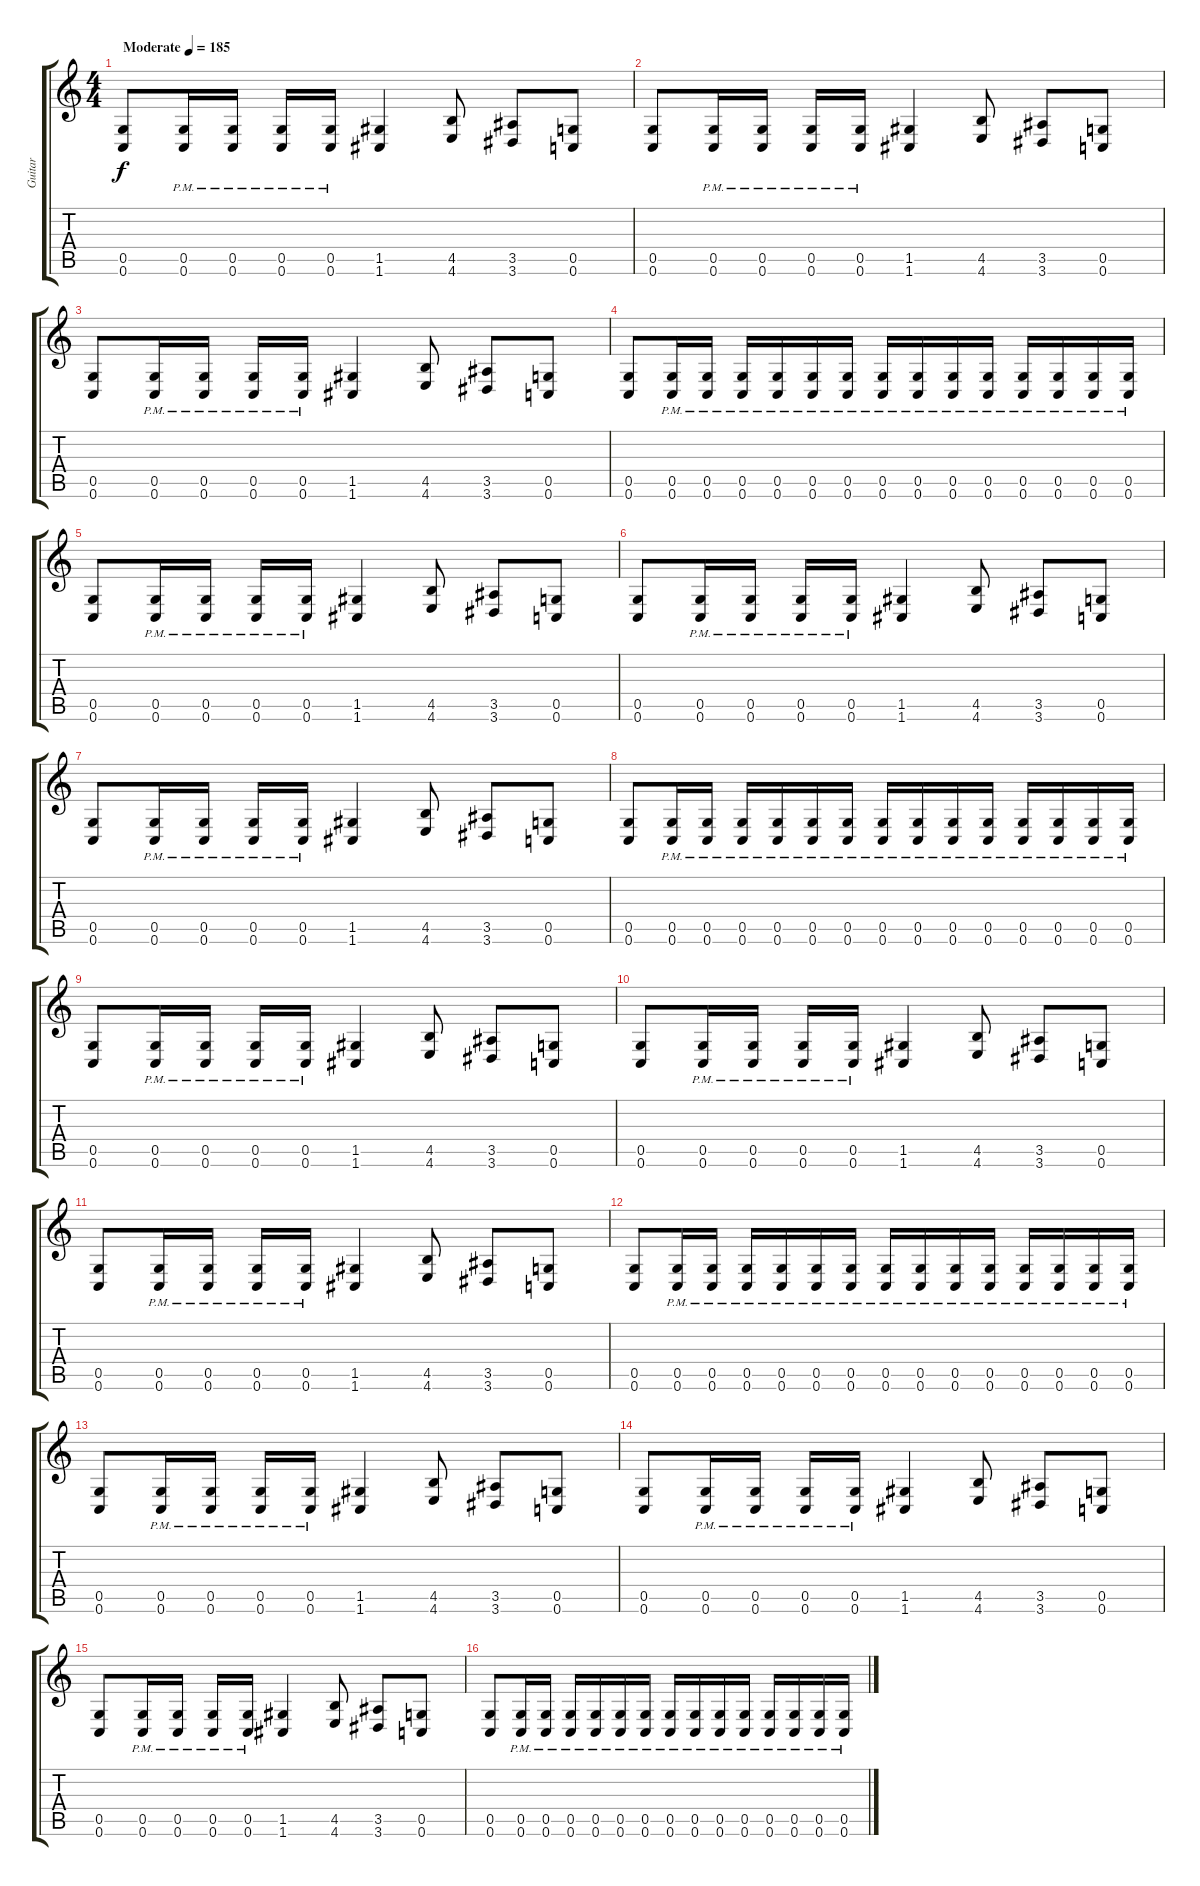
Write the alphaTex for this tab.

\track ("Guitar" "Guitar") {instrument overdrivenguitar}
\staff {score tabs}
\tuning (D4 A3 F3 C3 G2 C2) {hide}
\ts (4 4)
\tempo (185 "Moderate")
\clef g2
\ks c
(0.5 0.6).8{dy f instrument overdrivenguitar} (0.5{pm} 0.6{pm}).16 (0.5{pm} 0.6{pm}).16 (0.5{pm} 0.6{pm}).16 (0.5{pm} 0.6{pm}).16 (1.5 1.6).4 (4.5 4.6).8 (3.5 3.6).8 (0.5 0.6).8 |
(0.5 0.6).8 (0.5{pm} 0.6{pm}).16 (0.5{pm} 0.6{pm}).16 (0.5{pm} 0.6{pm}).16 (0.5{pm} 0.6{pm}).16 (1.5 1.6).4 (4.5 4.6).8 (3.5 3.6).8 (0.5 0.6).8 |
(0.5 0.6).8 (0.5{pm} 0.6{pm}).16 (0.5{pm} 0.6{pm}).16 (0.5{pm} 0.6{pm}).16 (0.5{pm} 0.6{pm}).16 (1.5 1.6).4 (4.5 4.6).8 (3.5 3.6).8 (0.5 0.6).8 |
(0.5 0.6).8 (0.5{pm} 0.6{pm}).16 (0.5{pm} 0.6{pm}).16 (0.5{pm} 0.6{pm}).16 (0.5{pm} 0.6{pm}).16 (0.5{pm} 0.6{pm}).16 (0.5{pm} 0.6{pm}).16 (0.5{pm} 0.6{pm}).16 (0.5{pm} 0.6{pm}).16 (0.5{pm} 0.6{pm}).16 (0.5{pm} 0.6{pm}).16 (0.5{pm} 0.6{pm}).16 (0.5{pm} 0.6{pm}).16 (0.5{pm} 0.6{pm}).16 (0.5{pm} 0.6{pm}).16 |
(0.5 0.6).8 (0.5{pm} 0.6{pm}).16 (0.5{pm} 0.6{pm}).16 (0.5{pm} 0.6{pm}).16 (0.5{pm} 0.6{pm}).16 (1.5 1.6).4 (4.5 4.6).8 (3.5 3.6).8 (0.5 0.6).8 |
(0.5 0.6).8 (0.5{pm} 0.6{pm}).16 (0.5{pm} 0.6{pm}).16 (0.5{pm} 0.6{pm}).16 (0.5{pm} 0.6{pm}).16 (1.5 1.6).4 (4.5 4.6).8 (3.5 3.6).8 (0.5 0.6).8 |
(0.5 0.6).8 (0.5{pm} 0.6{pm}).16 (0.5{pm} 0.6{pm}).16 (0.5{pm} 0.6{pm}).16 (0.5{pm} 0.6{pm}).16 (1.5 1.6).4 (4.5 4.6).8 (3.5 3.6).8 (0.5 0.6).8 |
(0.5 0.6).8 (0.5{pm} 0.6{pm}).16 (0.5{pm} 0.6{pm}).16 (0.5{pm} 0.6{pm}).16 (0.5{pm} 0.6{pm}).16 (0.5{pm} 0.6{pm}).16 (0.5{pm} 0.6{pm}).16 (0.5{pm} 0.6{pm}).16 (0.5{pm} 0.6{pm}).16 (0.5{pm} 0.6{pm}).16 (0.5{pm} 0.6{pm}).16 (0.5{pm} 0.6{pm}).16 (0.5{pm} 0.6{pm}).16 (0.5{pm} 0.6{pm}).16 (0.5{pm} 0.6{pm}).16 |
(0.5 0.6).8 (0.5{pm} 0.6{pm}).16 (0.5{pm} 0.6{pm}).16 (0.5{pm} 0.6{pm}).16 (0.5{pm} 0.6{pm}).16 (1.5 1.6).4 (4.5 4.6).8 (3.5 3.6).8 (0.5 0.6).8 |
(0.5 0.6).8 (0.5{pm} 0.6{pm}).16 (0.5{pm} 0.6{pm}).16 (0.5{pm} 0.6{pm}).16 (0.5{pm} 0.6{pm}).16 (1.5 1.6).4 (4.5 4.6).8 (3.5 3.6).8 (0.5 0.6).8 |
(0.5 0.6).8 (0.5{pm} 0.6{pm}).16 (0.5{pm} 0.6{pm}).16 (0.5{pm} 0.6{pm}).16 (0.5{pm} 0.6{pm}).16 (1.5 1.6).4 (4.5 4.6).8 (3.5 3.6).8 (0.5 0.6).8 |
(0.5 0.6).8 (0.5{pm} 0.6{pm}).16 (0.5{pm} 0.6{pm}).16 (0.5{pm} 0.6{pm}).16 (0.5{pm} 0.6{pm}).16 (0.5{pm} 0.6{pm}).16 (0.5{pm} 0.6{pm}).16 (0.5{pm} 0.6{pm}).16 (0.5{pm} 0.6{pm}).16 (0.5{pm} 0.6{pm}).16 (0.5{pm} 0.6{pm}).16 (0.5{pm} 0.6{pm}).16 (0.5{pm} 0.6{pm}).16 (0.5{pm} 0.6{pm}).16 (0.5{pm} 0.6{pm}).16 |
(0.5 0.6).8 (0.5{pm} 0.6{pm}).16 (0.5{pm} 0.6{pm}).16 (0.5{pm} 0.6{pm}).16 (0.5{pm} 0.6{pm}).16 (1.5 1.6).4 (4.5 4.6).8 (3.5 3.6).8 (0.5 0.6).8 |
(0.5 0.6).8 (0.5{pm} 0.6{pm}).16 (0.5{pm} 0.6{pm}).16 (0.5{pm} 0.6{pm}).16 (0.5{pm} 0.6{pm}).16 (1.5 1.6).4 (4.5 4.6).8 (3.5 3.6).8 (0.5 0.6).8 |
(0.5 0.6).8 (0.5{pm} 0.6{pm}).16 (0.5{pm} 0.6{pm}).16 (0.5{pm} 0.6{pm}).16 (0.5{pm} 0.6{pm}).16 (1.5 1.6).4 (4.5 4.6).8 (3.5 3.6).8 (0.5 0.6).8 |
(0.5 0.6).8 (0.5{pm} 0.6{pm}).16 (0.5{pm} 0.6{pm}).16 (0.5{pm} 0.6{pm}).16 (0.5{pm} 0.6{pm}).16 (0.5{pm} 0.6{pm}).16 (0.5{pm} 0.6{pm}).16 (0.5{pm} 0.6{pm}).16 (0.5{pm} 0.6{pm}).16 (0.5{pm} 0.6{pm}).16 (0.5{pm} 0.6{pm}).16 (0.5{pm} 0.6{pm}).16 (0.5{pm} 0.6{pm}).16 (0.5{pm} 0.6{pm}).16 (0.5{pm} 0.6{pm}).16
